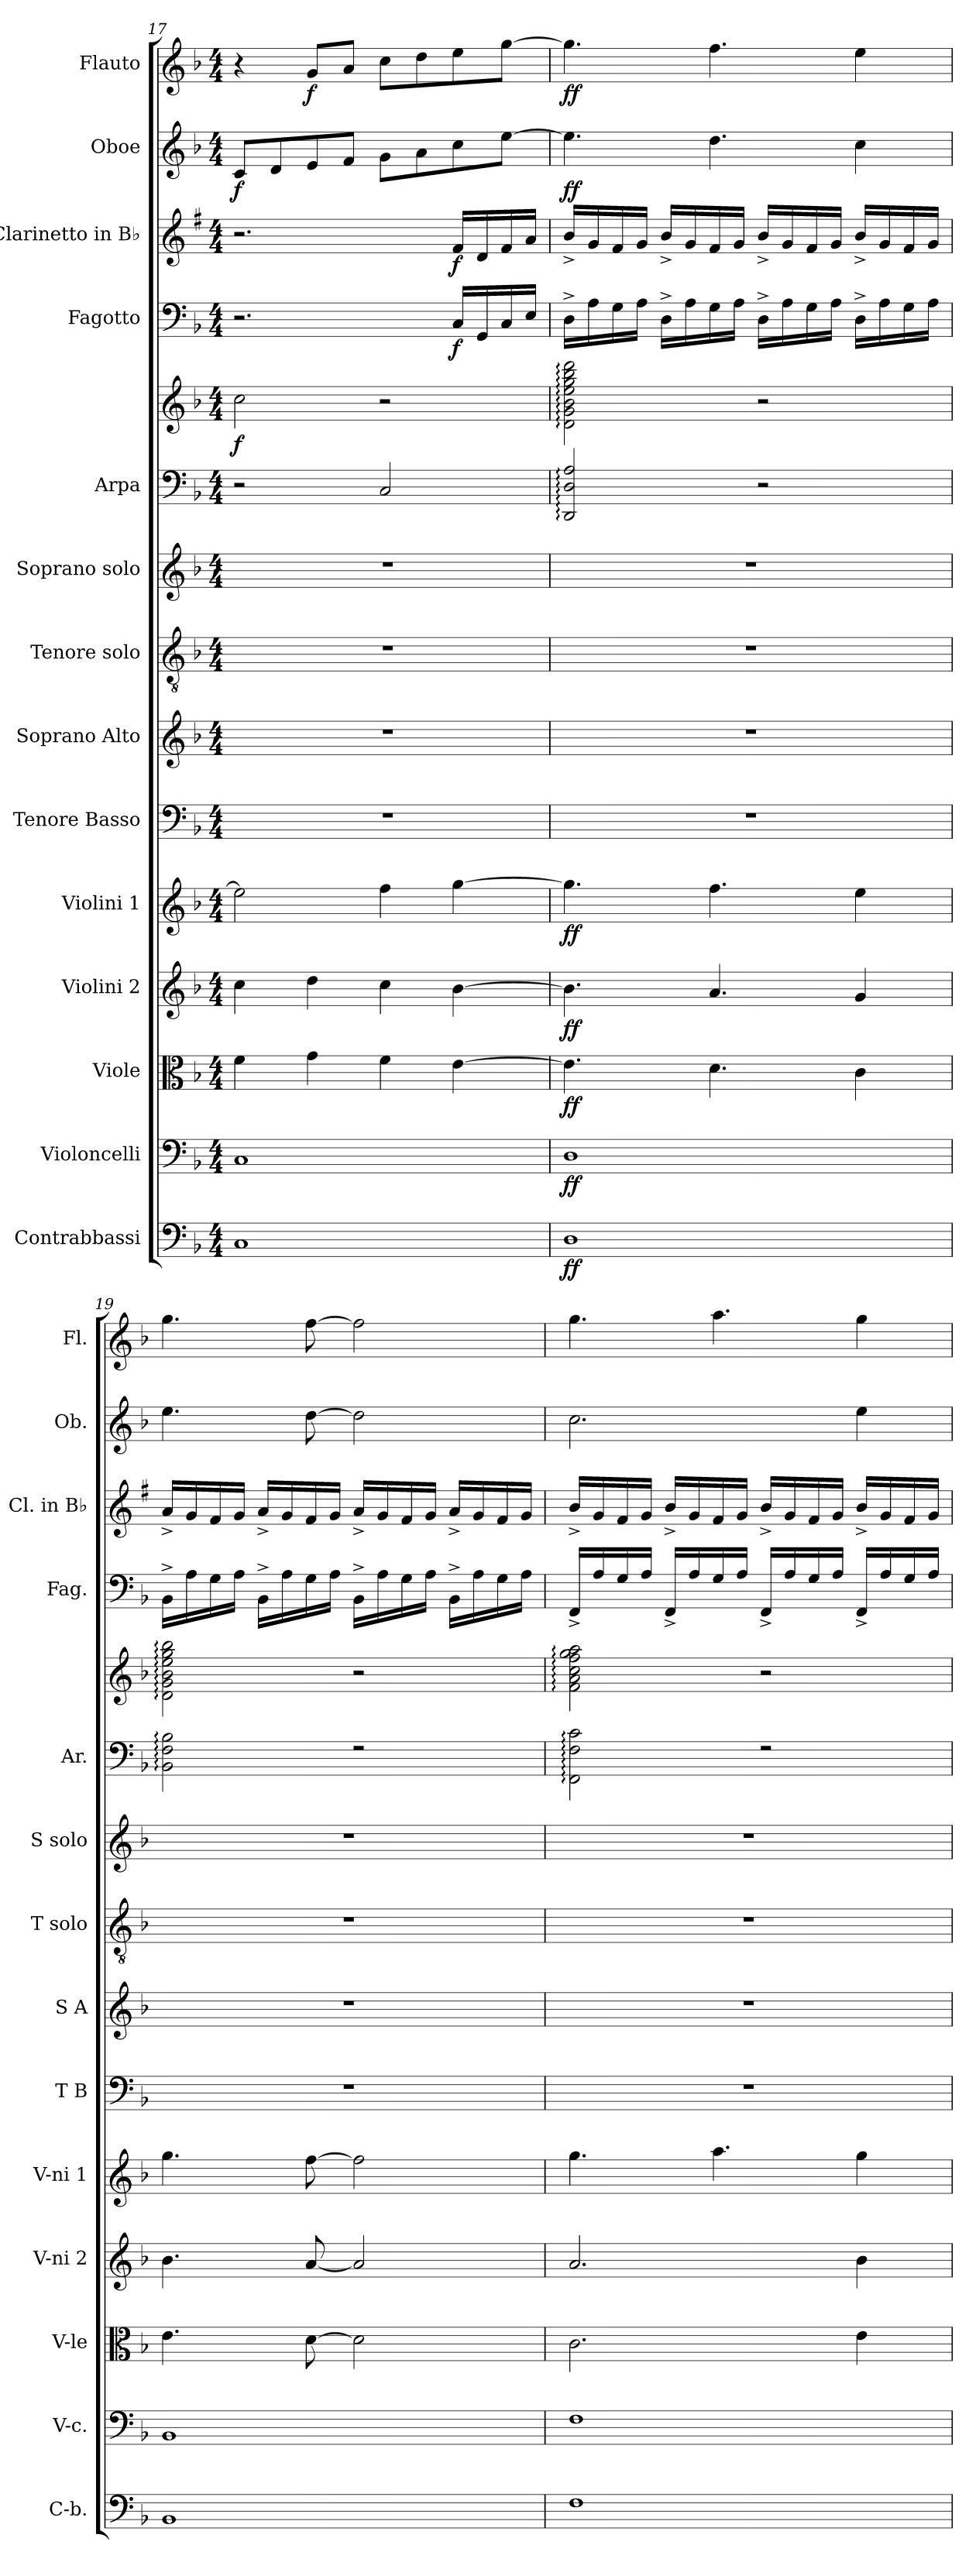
**kern	**dynam	**kern	**dynam	**kern	**dynam	**kern	**dynam	**kern	**dynam	**kern	**kern	**kern	**kern	**kern	**kern	**dynam	**kern	**dynam	**kern	**dynam	**kern	**dynam	**kern	**dynam
*part14	*part14	*part13	*part13	*part12	*part12	*part11	*part11	*part10	*part10	*part9	*part8	*part7	*part6	*part5	*part5	*part5	*part4	*part4	*part3	*part3	*part2	*part2	*part1	*part1
*staff15	*staff15	*staff14	*staff14	*staff13	*staff13	*staff12	*staff12	*staff11	*staff11	*staff10	*staff9	*staff8	*staff7	*staff6	*staff5	*staff5/6	*staff4	*staff4	*staff3	*staff3	*staff2	*staff2	*staff1	*staff1
*I"Contrabbassi	*	*I"Violoncelli	*	*I"Viole	*	*I"Violini 2	*	*I"Violini 1	*	*I"Tenore Basso	*I"Soprano Alto	*I"Tenore solo	*I"Soprano solo	*I"Arpa	*	*	*I"Fagotto	*	*I"Clarinetto in B♭	*	*I"Oboe	*	*I"Flauto	*
*I'C-b.	*	*I'V-c.	*	*I'V-le	*	*I'V-ni 2	*	*I'V-ni 1	*	*I'T B	*I'S A	*I'T solo	*I'S solo	*I'Ar.	*	*	*I'Fag.	*	*I'Cl. in B♭	*	*I'Ob.	*	*I'Fl.	*
*clefF4	*	*clefF4	*	*clefC3	*	*clefG2	*	*clefG2	*	*clefF4	*clefG2	*clefGv2	*clefG2	*clefF4	*clefG2	*	*clefF4	*	*clefG2	*	*clefG2	*	*clefG2	*
*	*	*	*	*	*	*	*	*	*	*	*	*	*	*	*	*	*	*	*ITrd1c2	*	*	*	*	*
*k[b-]	*	*k[b-]	*	*k[b-]	*	*k[b-]	*	*k[b-]	*	*k[b-]	*k[b-]	*k[b-]	*k[b-]	*k[b-]	*k[b-]	*	*k[b-]	*	*k[b-]	*	*k[b-]	*	*k[b-]	*
*M4/4	*	*M4/4	*	*M4/4	*	*M4/4	*	*M4/4	*	*M4/4	*M4/4	*M4/4	*M4/4	*M4/4	*M4/4	*	*M4/4	*	*M4/4	*	*M4/4	*	*M4/4	*
=17	=17	=17	=17	=17	=17	=17	=17	=17	=17	=17	=17	=17	=17	=17	=17	=17	=17	=17	=17	=17	=17	=17	=17	=17
1C	.	1C	.	4f	.	4cc	.	2ee]	.	1r	1r	1r	1r	2r	2cc	f	2.r	.	2.r	.	8cL	f	4r	.
.	.	.	.	.	.	.	.	.	.	.	.	.	.	.	.	.	.	.	.	.	8d	.	.	.
.	.	.	.	4g	.	4dd	.	.	.	.	.	.	.	.	.	.	.	.	.	.	8e	.	8gL	f
.	.	.	.	.	.	.	.	.	.	.	.	.	.	.	.	.	.	.	.	.	8fJ	.	8aJ	.
.	.	.	.	4f	.	4cc	.	4ff	.	.	.	.	.	2C	2r	.	.	.	.	.	8gL	.	8ccL	.
.	.	.	.	.	.	.	.	.	.	.	.	.	.	.	.	.	.	.	.	.	8a	.	8dd	.
.	.	.	.	[4e	.	[4b-	.	[4gg	.	.	.	.	.	.	.	.	16CLL	f	16eLL	f	8cc	.	8ee	.
.	.	.	.	.	.	.	.	.	.	.	.	.	.	.	.	.	16GG	.	16c	.	.	.	.	.
.	.	.	.	.	.	.	.	.	.	.	.	.	.	.	.	.	16C	.	16e	.	[8eeJ	.	[8ggJ	.
.	.	.	.	.	.	.	.	.	.	.	.	.	.	.	.	.	16EJJ	.	16gJJ	.	.	.	.	.
=18	=18	=18	=18	=18	=18	=18	=18	=18	=18	=18	=18	=18	=18	=18	=18	=18	=18	=18	=18	=18	=18	=18	=18	=18
1D	ff	1D	ff	4.e]	ff	4.b-]	ff	4.gg]	ff	1r	1r	1r	1r	2DD: 2D: 2A:	2d: 2g: 2b-: 2ee: 2gg: 2bb-: 2ddd:	.	16D^LL	.	16a^LL	.	4.ee]	ff	4.gg]	ff
.	.	.	.	.	.	.	.	.	.	.	.	.	.	.	.	.	16A	.	16f	.	.	.	.	.
.	.	.	.	.	.	.	.	.	.	.	.	.	.	.	.	.	16G	.	16e	.	.	.	.	.
.	.	.	.	.	.	.	.	.	.	.	.	.	.	.	.	.	16AJJ	.	16fJJ	.	.	.	.	.
.	.	.	.	.	.	.	.	.	.	.	.	.	.	.	.	.	16D^LL	.	16a^LL	.	.	.	.	.
.	.	.	.	.	.	.	.	.	.	.	.	.	.	.	.	.	16A	.	16f	.	.	.	.	.
.	.	.	.	4.d	.	4.a	.	4.ff	.	.	.	.	.	.	.	.	16G	.	16e	.	4.dd	.	4.ff	.
.	.	.	.	.	.	.	.	.	.	.	.	.	.	.	.	.	16AJJ	.	16fJJ	.	.	.	.	.
.	.	.	.	.	.	.	.	.	.	.	.	.	.	2r	2r	.	16D^LL	.	16a^LL	.	.	.	.	.
.	.	.	.	.	.	.	.	.	.	.	.	.	.	.	.	.	16A	.	16f	.	.	.	.	.
.	.	.	.	.	.	.	.	.	.	.	.	.	.	.	.	.	16G	.	16e	.	.	.	.	.
.	.	.	.	.	.	.	.	.	.	.	.	.	.	.	.	.	16AJJ	.	16fJJ	.	.	.	.	.
.	.	.	.	4c	.	4g	.	4ee	.	.	.	.	.	.	.	.	16D^LL	.	16a^LL	.	4cc	.	4ee	.
.	.	.	.	.	.	.	.	.	.	.	.	.	.	.	.	.	16A	.	16f	.	.	.	.	.
.	.	.	.	.	.	.	.	.	.	.	.	.	.	.	.	.	16G	.	16e	.	.	.	.	.
.	.	.	.	.	.	.	.	.	.	.	.	.	.	.	.	.	16AJJ	.	16fJJ	.	.	.	.	.
=19	=19	=19	=19	=19	=19	=19	=19	=19	=19	=19	=19	=19	=19	=19	=19	=19	=19	=19	=19	=19	=19	=19	=19	=19
1BB-	.	1BB-	.	4.e	.	4.b-	.	4.gg	.	1r	1r	1r	1r	2BB-: 2F: 2B-:	2d: 2g: 2b-: 2ee: 2gg: 2bb-:	.	16BB-^LL	.	16g^LL	.	4.ee	.	4.gg	.
.	.	.	.	.	.	.	.	.	.	.	.	.	.	.	.	.	16A	.	16f	.	.	.	.	.
.	.	.	.	.	.	.	.	.	.	.	.	.	.	.	.	.	16G	.	16e	.	.	.	.	.
.	.	.	.	.	.	.	.	.	.	.	.	.	.	.	.	.	16AJJ	.	16fJJ	.	.	.	.	.
.	.	.	.	.	.	.	.	.	.	.	.	.	.	.	.	.	16BB-^LL	.	16g^LL	.	.	.	.	.
.	.	.	.	.	.	.	.	.	.	.	.	.	.	.	.	.	16A	.	16f	.	.	.	.	.
.	.	.	.	[8d	.	[8a	.	[8ff	.	.	.	.	.	.	.	.	16G	.	16e	.	[8dd	.	[8ff	.
.	.	.	.	.	.	.	.	.	.	.	.	.	.	.	.	.	16AJJ	.	16fJJ	.	.	.	.	.
.	.	.	.	2d]	.	2a]	.	2ff]	.	.	.	.	.	2rF	2r	.	16BB-^LL	.	16g^LL	.	2dd]	.	2ff]	.
.	.	.	.	.	.	.	.	.	.	.	.	.	.	.	.	.	16A	.	16f	.	.	.	.	.
.	.	.	.	.	.	.	.	.	.	.	.	.	.	.	.	.	16G	.	16e	.	.	.	.	.
.	.	.	.	.	.	.	.	.	.	.	.	.	.	.	.	.	16AJJ	.	16fJJ	.	.	.	.	.
.	.	.	.	.	.	.	.	.	.	.	.	.	.	.	.	.	16BB-^LL	.	16g^LL	.	.	.	.	.
.	.	.	.	.	.	.	.	.	.	.	.	.	.	.	.	.	16A	.	16f	.	.	.	.	.
.	.	.	.	.	.	.	.	.	.	.	.	.	.	.	.	.	16G	.	16e	.	.	.	.	.
.	.	.	.	.	.	.	.	.	.	.	.	.	.	.	.	.	16AJJ	.	16fJJ	.	.	.	.	.
=20	=20	=20	=20	=20	=20	=20	=20	=20	=20	=20	=20	=20	=20	=20	=20	=20	=20	=20	=20	=20	=20	=20	=20	=20
1F	.	1F	.	2.c	.	2.a	.	4.gg	.	1r	1r	1r	1r	2FF: 2F: 2c:	2f: 2a: 2cc: 2ff: 2gg: 2aa:	.	16FF^LL	.	16a^LL	.	2.cc	.	4.gg	.
.	.	.	.	.	.	.	.	.	.	.	.	.	.	.	.	.	16A	.	16f	.	.	.	.	.
.	.	.	.	.	.	.	.	.	.	.	.	.	.	.	.	.	16G	.	16e	.	.	.	.	.
.	.	.	.	.	.	.	.	.	.	.	.	.	.	.	.	.	16AJJ	.	16fJJ	.	.	.	.	.
.	.	.	.	.	.	.	.	.	.	.	.	.	.	.	.	.	16FF^LL	.	16a^LL	.	.	.	.	.
.	.	.	.	.	.	.	.	.	.	.	.	.	.	.	.	.	16A	.	16f	.	.	.	.	.
.	.	.	.	.	.	.	.	4.aa	.	.	.	.	.	.	.	.	16G	.	16e	.	.	.	4.aa	.
.	.	.	.	.	.	.	.	.	.	.	.	.	.	.	.	.	16AJJ	.	16fJJ	.	.	.	.	.
.	.	.	.	.	.	.	.	.	.	.	.	.	.	2rF	2r	.	16FF^LL	.	16a^LL	.	.	.	.	.
.	.	.	.	.	.	.	.	.	.	.	.	.	.	.	.	.	16A	.	16f	.	.	.	.	.
.	.	.	.	.	.	.	.	.	.	.	.	.	.	.	.	.	16G	.	16e	.	.	.	.	.
.	.	.	.	.	.	.	.	.	.	.	.	.	.	.	.	.	16AJJ	.	16fJJ	.	.	.	.	.
.	.	.	.	4e	.	4b-	.	4gg	.	.	.	.	.	.	.	.	16FF^LL	.	16a^LL	.	4ee	.	4gg	.
.	.	.	.	.	.	.	.	.	.	.	.	.	.	.	.	.	16A	.	16f	.	.	.	.	.
.	.	.	.	.	.	.	.	.	.	.	.	.	.	.	.	.	16G	.	16e	.	.	.	.	.
.	.	.	.	.	.	.	.	.	.	.	.	.	.	.	.	.	16AJJ	.	16fJJ	.	.	.	.	.
=	=	=	=	=	=	=	=	=	=	=	=	=	=	=	=	=	=	=	=	=	=	=	=	=
*-	*-	*-	*-	*-	*-	*-	*-	*-	*-	*-	*-	*-	*-	*-	*-	*-	*-	*-	*-	*-	*-	*-	*-	*-
